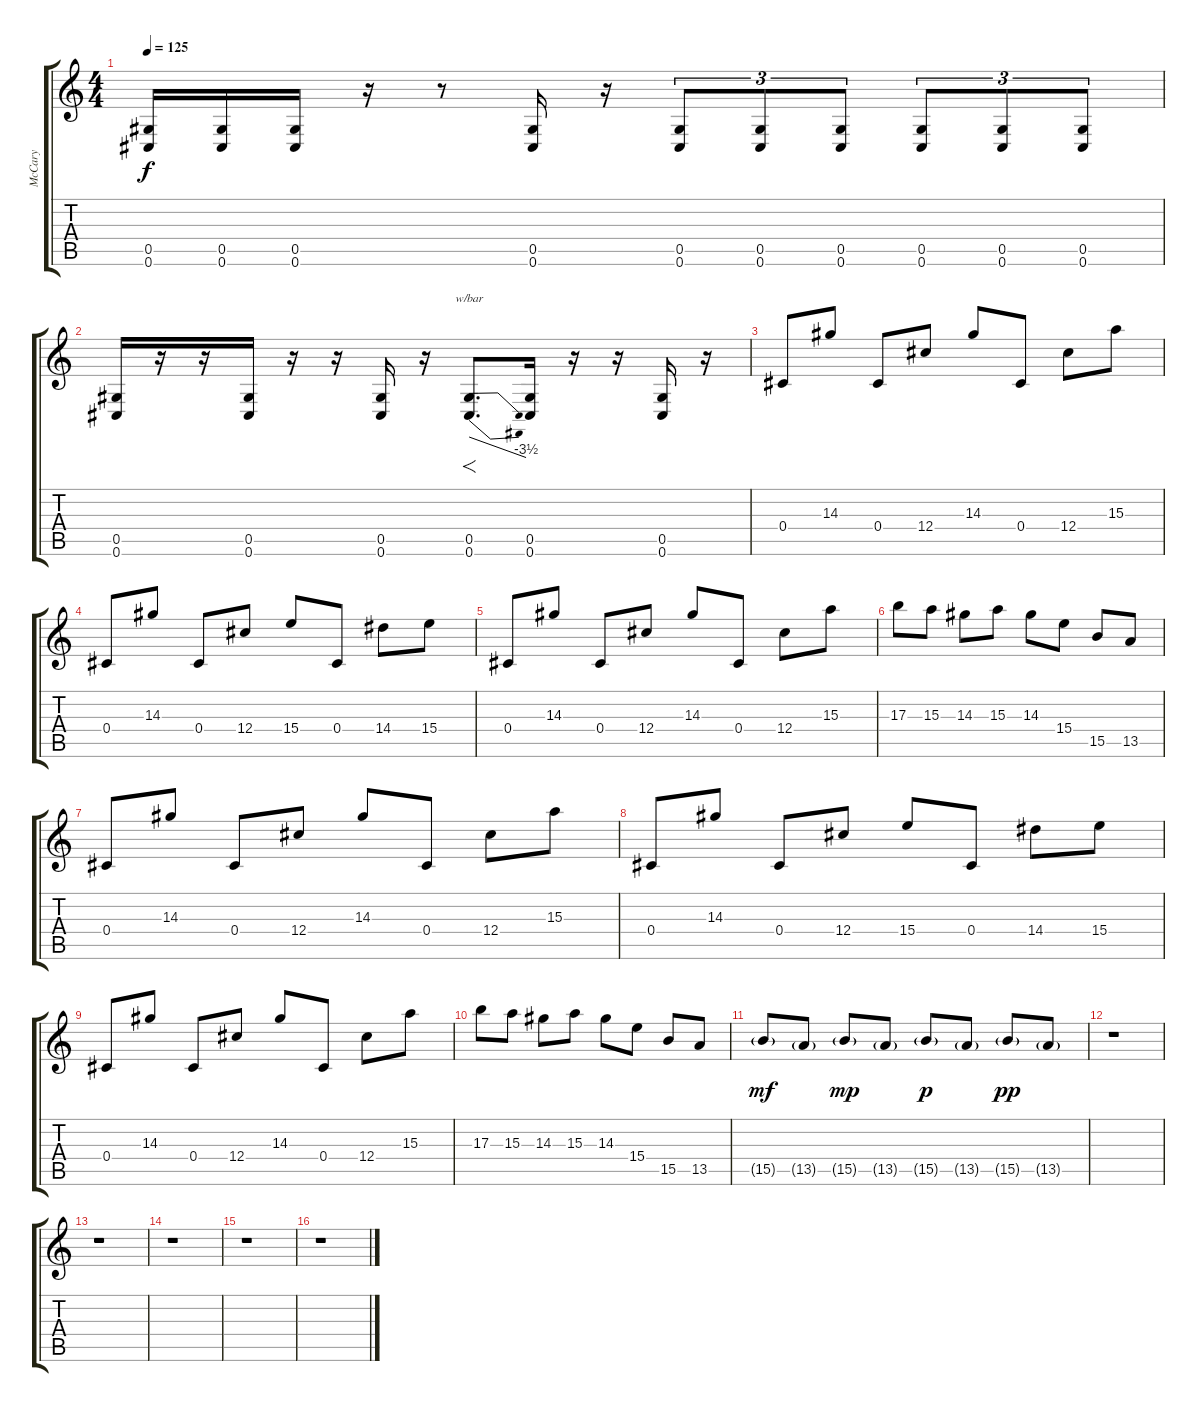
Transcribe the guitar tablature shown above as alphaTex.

\track ("McCary" "McCary") {instrument distortionguitar}
\staff {score tabs}
\tuning (Eb4 Bb3 Gb3 Db3 Ab2 Db2) {hide}
\ts (4 4)
\tempo 125
\clef g2
\ks c
(0.5 0.6).16{dy f} (0.5 0.6).16 (0.5 0.6).16 r.16 r.8 (0.5 0.6).16 r.16 (0.5 0.6).8{tu (3 2)} (0.5 0.6).8{tu (3 2)} (0.5 0.6).8{tu (3 2)} (0.5 0.6).8{tu (3 2)} (0.5 0.6).8{tu (3 2)} (0.5 0.6).8{tu (3 2)} |
(0.5 0.6).16 r.16 r.16 (0.5 0.6).16 r.16 r.16 (0.5 0.6).16 r.16 (0.5 0.6).8{f d tbe (dive default 0 0 60 -14)} (0.5 0.6).16 r.16 r.16 (0.5 0.6).16 r.16 |
0.4.8 14.3.8 0.4.8 12.4.8 14.3.8 0.4.8 12.4.8 15.3.8 |
0.4.8 14.3.8 0.4.8 12.4.8 15.4.8 0.4.8 14.4.8 15.4.8 |
0.4.8 14.3.8 0.4.8 12.4.8 14.3.8 0.4.8 12.4.8 15.3.8 |
17.3.8 15.3.8 14.3.8 15.3.8 14.3.8 15.4.8 15.5.8 13.5.8 |
0.4.8 14.3.8 0.4.8 12.4.8 14.3.8 0.4.8 12.4.8 15.3.8 |
0.4.8 14.3.8 0.4.8 12.4.8 15.4.8 0.4.8 14.4.8 15.4.8 |
0.4.8 14.3.8 0.4.8 12.4.8 14.3.8 0.4.8 12.4.8 15.3.8 |
17.3.8 15.3.8 14.3.8 15.3.8 14.3.8 15.4.8 15.5.8 13.5.8 |
15.5{g}.8{dy mf} 13.5{g}.8 15.5{g}.8{dy mp} 13.5{g}.8 15.5{g}.8{dy p} 13.5{g}.8 15.5{g}.8{dy pp} 13.5{g}.8 |
r.1 |
r.1 |
r.1 |
r.1 |
r.1
